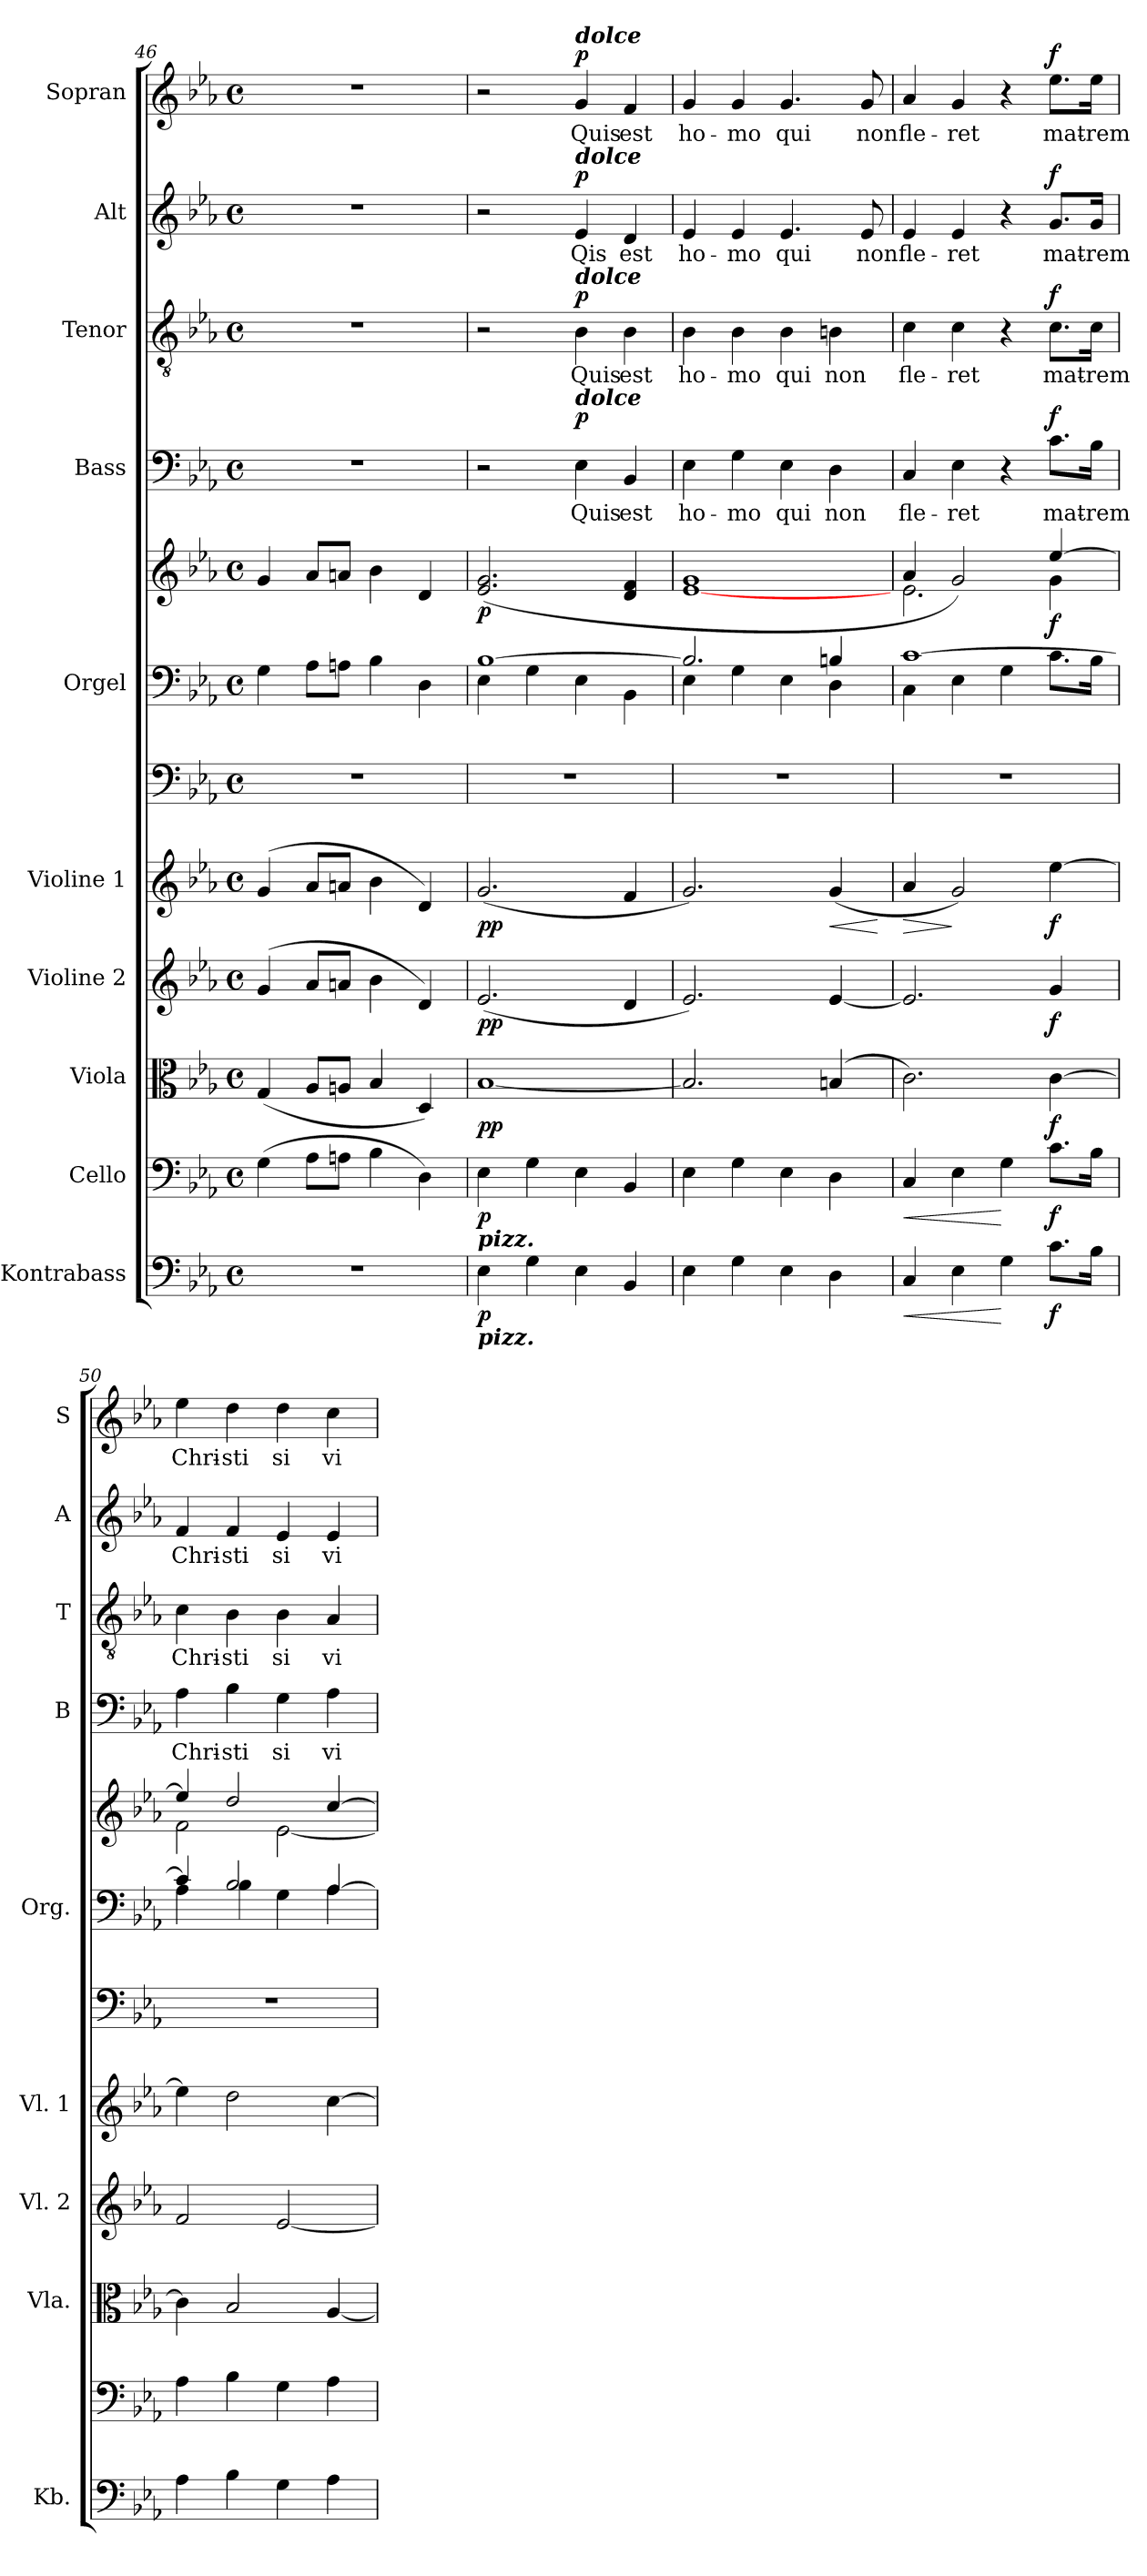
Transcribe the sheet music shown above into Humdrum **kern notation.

**kern	**dynam	**kern	**dynam	**kern	**dynam	**kern	**dynam	**kern	**dynam	**kern	**kern	**kern	**dynam	**kern	**text	**dynam	**kern	**text	**dynam	**kern	**text	**dynam	**kern	**text	**dynam
*part11	*part11	*part10	*part10	*part9	*part9	*part8	*part8	*part7	*part7	*part6	*part5	*part5	*part5	*part4	*part4	*part4	*part3	*part3	*part3	*part2	*part2	*part2	*part1	*part1	*part1
*staff12	*staff12	*staff11	*staff11	*staff10	*staff10	*staff9	*staff9	*staff8	*staff8	*staff7	*staff6	*staff5	*staff5/6	*staff4	*staff4	*staff4	*staff3	*staff3	*staff3	*staff2	*staff2	*staff2	*staff1	*staff1	*staff1
*I"Kontrabass	*	*I"Cello	*	*I"Viola	*	*I"Violine 2	*	*I"Violine 1	*	*	*I"Orgel	*	*	*I"Bass	*	*	*I"Tenor	*	*	*I"Alt	*	*	*I"Sopran	*	*
*I'Kb.	*	*	*	*I'Vla.	*	*I'Vl. 2	*	*I'Vl. 1	*	*	*I'Org.	*	*	*I'B	*	*	*I'T	*	*	*I'A	*	*	*I'S	*	*
*clefF4	*	*clefF4	*	*clefC3	*	*clefG2	*	*clefG2	*	*clefF4	*clefF4	*clefG2	*	*clefF4	*	*	*clefGv2	*	*	*clefG2	*	*	*clefG2	*	*
*ITrd7c12	*	*	*	*	*	*	*	*	*	*	*	*	*	*	*	*	*	*	*	*	*	*	*	*	*
*k[b-e-a-]	*	*k[b-e-a-]	*	*k[b-e-a-]	*	*k[b-e-a-]	*	*k[b-e-a-]	*	*k[b-e-a-]	*k[b-e-a-]	*k[b-e-a-]	*	*k[b-e-a-]	*	*	*k[b-e-a-]	*	*	*k[b-e-a-]	*	*	*k[b-e-a-]	*	*
*E-:	*	*E-:	*	*E-:	*	*E-:	*	*E-:	*	*E-:	*E-:	*E-:	*	*E-:	*	*	*E-:	*	*	*E-:	*	*	*E-:	*	*
*M4/4	*	*M4/4	*	*M4/4	*	*M4/4	*	*M4/4	*	*M4/4	*M4/4	*M4/4	*	*M4/4	*	*	*M4/4	*	*	*M4/4	*	*	*M4/4	*	*
*met(c)	*	*met(c)	*	*met(c)	*	*met(c)	*	*met(c)	*	*met(c)	*met(c)	*met(c)	*	*met(c)	*	*	*met(c)	*	*	*met(c)	*	*	*met(c)	*	*
=46	=46	=46	=46	=46	=46	=46	=46	=46	=46	=46	=46	=46	=46	=46	=46	=46	=46	=46	=46	=46	=46	=46	=46	=46	=46
1r	.	(>4G\	.	(<4G/	.	(<4g/	.	(<4g/	.	1r	4G\	4g/	.	1r	.	.	1r	.	.	1r	.	.	1r	.	.
.	.	8A-\L	.	8A-/L	.	8a-/L	.	8a-/L	.	.	8A-\L	8a-/L	.	.	.	.	.	.	.	.	.	.	.	.	.
.	.	8An\J	.	8An/J	.	8an/J	.	8an/J	.	.	8An\J	8an/J	.	.	.	.	.	.	.	.	.	.	.	.	.
.	.	4B-\	.	4B-/	.	4b-\	.	4b-\	.	.	4B-\	4b-\	.	.	.	.	.	.	.	.	.	.	.	.	.
.	.	4D\)	.	4D/)	.	4d/)	.	4d/)	.	.	4D\	4d/	.	.	.	.	.	.	.	.	.	.	.	.	.
=47	=47	=47	=47	=47	=47	=47	=47	=47	=47	=47	=47	=47	=47	=47	=47	=47	=47	=47	=47	=47	=47	=47	=47	=47	=47
*	*	*	*	*	*	*	*	*	*	*	*^	*	*	*	*	*	*	*	*	*	*	*	*	*	*
!	!	!LO:TX:b:Bi:t=pizz.	!	!	!	!	!	!	!	!	!	!	!	!	!	!	!	!	!	!	!	!	!	!	!	!
!LO:TX:b:Bi:t=pizz.	!	!	!	!	!	!	!	!	!	!	!	!	!	!	!	!	!	!	!	!	!	!	!	!	!	!
!	!LO:DY:b	!	!LO:DY:b	!	!LO:DY:b	!	!LO:DY:b	!	!LO:DY:b	!	!	!	!	!LO:DY:b	!	!	!	!	!	!	!	!	!	!	!	!
4EE-\	p	4E-\	p	[1B-	pp	(<2.e-/	pp	(<2.g/	pp	1r	[>1B-	4E-\	(2.e-/ 2.g/	p	2r	.	.	2r	.	.	2r	.	.	2r	.	.
4GG\	.	4G\	.	.	.	.	.	.	.	.	.	4G\	.	.	.	.	.	.	.	.	.	.	.	.	.	.
!	!	!	!	!	!	!	!	!	!	!	!	!	!	!	!	!	!	!	!	!	!	!	!	!LO:TX:a:Bi:t=dolce	!	!
!	!	!	!	!	!	!	!	!	!	!	!	!	!	!	!	!	!	!	!	!	!LO:TX:a:Bi:t=dolce	!	!	!	!	!
!	!	!	!	!	!	!	!	!	!	!	!	!	!	!	!	!	!	!LO:TX:a:Bi:t=dolce	!	!	!	!	!	!	!	!
!	!	!	!	!	!	!	!	!	!	!	!	!	!	!	!LO:TX:a:Bi:t=dolce	!	!	!	!	!	!	!	!	!	!	!
!	!	!	!	!	!	!	!	!	!	!	!	!	!	!	!	!LO:LY:b	!LO:DY:a	!	!LO:LY:b	!LO:DY:a	!	!LO:LY:b	!LO:DY:a	!	!LO:LY:b	!LO:DY:a
4EE-\	.	4E-\	.	.	.	.	.	.	.	.	.	4E-\	.	.	4E-\	Quis	p	4B-\	Quis	p	4e-/	Qis	p	4g/	Quis	p
!	!	!	!	!	!	!	!	!	!	!	!	!	!	!	!	!LO:LY:b	!	!	!LO:LY:b	!	!	!LO:LY:b	!	!	!LO:LY:b	!
4BBB-/	.	4BB-/	.	.	.	4d/	.	4f/	.	.	.	4BB-\	4d/ 4f/	.	4BB-/	est	.	4B-\	est	.	4d/	est	.	4f/	est	.
=48	=48	=48	=48	=48	=48	=48	=48	=48	=48	=48	=48	=48	=48	=48	=48	=48	=48	=48	=48	=48	=48	=48	=48	=48	=48	=48
!	!	!	!	!	!	!	!	!	!	!	!	!	!	!	!	!LO:LY:b	!	!	!LO:LY:b	!	!	!LO:LY:b	!	!	!LO:LY:b	!
4EE-\	.	4E-\	.	2.B-/]	.	2.e-/)	.	2.g/)	.	1r	2.B-/]	4E-\	[1e- 1g	.	4E-\	ho-	.	4B-\	ho-	.	4e-/	ho-	.	4g/	ho-	.
!	!	!	!	!	!	!	!	!	!	!	!	!	!	!	!	!LO:LY:b	!	!	!LO:LY:b	!	!	!LO:LY:b	!	!	!LO:LY:b	!
4GG\	.	4G\	.	.	.	.	.	.	.	.	.	4G\	.	.	4G\	-mo	.	4B-\	-mo	.	4e-/	-mo	.	4g/	-mo	.
!	!	!	!	!	!	!	!	!	!	!	!	!	!	!	!	!LO:LY:b	!	!	!LO:LY:b	!	!	!LO:LY:b	!	!	!LO:LY:b	!
4EE-\	.	4E-\	.	.	.	.	.	.	.	.	.	4E-\	.	.	4E-\	qui	.	4B-\	qui	.	4.e-/	qui	.	4.g/	qui	.
!	!	!	!	!	!	!	!	!	!LO:HP:b	!	!	!	!	!	!	!LO:LY:b	!	!	!LO:LY:b	!	!	!	!	!	!	!
4DD\	.	4D\	.	(4Bn/	.	[4e-/	.	(<4g/	<	.	4Bn/	4D\	.	.	4D\	non	.	4Bn\	non	.	.	.	.	.	.	.
!	!	!	!	!	!	!	!	!	!	!	!	!	!	!	!	!	!	!	!	!	!	!LO:LY:b	!	!	!LO:LY:b	!
.	.	.	.	.	.	.	.	.	.	.	.	.	.	.	.	.	.	.	.	.	8e-/	non	.	8g/	non	.
*	*	*	*	*	*	*	*	*	*	*	*v	*v	*	*	*	*	*	*	*	*	*	*	*	*	*	*
.	.	.	.	.	.	.	.	.	[	.	.	.	.	.	.	.	.	.	.	.	.	.	.	.	.
=49	=49	=49	=49	=49	=49	=49	=49	=49	=49	=49	=49	=49	=49	=49	=49	=49	=49	=49	=49	=49	=49	=49	=49	=49	=49
!	!LO:HP:b	!	!LO:HP:b	!	!	!	!	!	!LO:HP:b	!	!	!	!	!	!LO:LY:b	!	!	!LO:LY:b	!	!	!LO:LY:b	!	!	!LO:LY:b	!
*	*	*	*	*	*	*	*	*	*	*	*^	*^	*	*	*	*	*	*	*	*	*	*	*	*	*
4CC/	<	4C/	<	2.c\)	.	2.e-/]	.	4a-/	>	1r	[>1c	4C\	4a-/	2.e-\	.	4C/	fle-	.	4c\	fle-	.	4e-/	fle-	.	4a-/	fle-	.
!	!	!	!	!	!	!	!	!	!	!	!	!	!	!	!	!	!LO:LY:b	!	!	!LO:LY:b	!	!	!LO:LY:b	!	!	!LO:LY:b	!
4EE-\	.	4E-\	.	.	.	.	.	2g/)	]	.	.	4E-\	2g/)	.	.	4E-\	-ret	.	4c\	-ret	.	4e-/	-ret	.	4g/	-ret	.
4GG\	[	4G\	[	.	.	.	.	.	.	.	.	4G\	.	.	.	4r	.	.	4r	.	.	4r	.	.	4r	.	.
!	!LO:DY:b	!	!LO:DY:b	!	!LO:DY:b	!	!LO:DY:b	!	!LO:DY:b	!	!	!	!	!	!LO:DY:b	!	!LO:LY:b	!LO:DY:a	!	!LO:LY:b	!LO:DY:a	!	!LO:LY:b	!LO:DY:a	!	!LO:LY:b	!LO:DY:a
8.C\L	f	8.c\L	f	[4c\	f	4g/	f	[4ee-\	f	.	.	8.c\L	[>4ee-/	4g\	f	8.c\L	mat-	f	8.c\L	mat-	f	8.g/L	mat-	f	8.ee-\L	mat-	f
!	!	!	!	!	!	!	!	!	!	!	!	!	!	!	!	!	!LO:LY:b	!	!	!LO:LY:b	!	!	!LO:LY:b	!	!	!LO:LY:b	!
16BB-\Jk	.	16B-\Jk	.	.	.	.	.	.	.	.	.	16B-\Jk	.	.	.	16B-\Jk	-rem	.	16c\Jk	-rem	.	16g/Jk	-rem	.	16ee-\Jk	-rem	.
!!LO:PB:g=z
=50	=50	=50	=50	=50	=50	=50	=50	=50	=50	=50	=50	=50	=50	=50	=50	=50	=50	=50	=50	=50	=50	=50	=50	=50	=50	=50	=50
!	!	!	!	!	!	!	!	!	!	!	!	!	!	!	!	!	!LO:LY:b	!	!	!LO:LY:b	!	!	!LO:LY:b	!	!	!LO:LY:b	!
4AA-\	.	4A-\	.	4c\]	.	2f/	.	4ee-\]	.	1r	4c/]	4A-\	4ee-/]	2f\	.	4A-\	Chri-	.	4c\	Chri-	.	4f/	Chri-	.	4ee-\	Chri-	.
!	!	!	!	!	!	!	!	!	!	!	!	!	!	!	!	!	!LO:LY:b	!	!	!LO:LY:b	!	!	!LO:LY:b	!	!	!LO:LY:b	!
4BB-\	.	4B-\	.	2B-/	.	.	.	2dd\	.	.	2B-/	4B-\	2dd/	.	.	4B-\	-sti	.	4B-\	-sti	.	4f/	-sti	.	4dd\	-sti	.
!	!	!	!	!	!	!	!	!	!	!	!	!	!	!	!	!	!LO:LY:b	!	!	!LO:LY:b	!	!	!LO:LY:b	!	!	!LO:LY:b	!
4GG\	.	4G\	.	.	.	[2e-/	.	.	.	.	.	4G\	.	[<2e-\	.	4G\	si	.	4B-\	si	.	4e-/	si	.	4dd\	si	.
!	!	!	!	!	!	!	!	!	!	!	!	!	!	!	!	!	!LO:LY:b	!	!	!LO:LY:b	!	!	!LO:LY:b	!	!	!LO:LY:b	!
4AA-\	.	4A-\	.	[4A-/	.	.	.	[4cc\	.	.	[>4A-/	4A-\	[>4cc/	.	.	4A-\	vi-	.	4A-/	vi-	.	4e-/	vi-	.	4cc\	vi-	.
*	*	*	*	*	*	*	*	*	*	*	*v	*v	*	*	*	*	*	*	*	*	*	*	*	*	*	*	*
*	*	*	*	*	*	*	*	*	*	*	*	*v	*v	*	*	*	*	*	*	*	*	*	*	*	*	*
=	=	=	=	=	=	=	=	=	=	=	=	=	=	=	=	=	=	=	=	=	=	=	=	=	=
*-	*-	*-	*-	*-	*-	*-	*-	*-	*-	*-	*-	*-	*-	*-	*-	*-	*-	*-	*-	*-	*-	*-	*-	*-	*-
